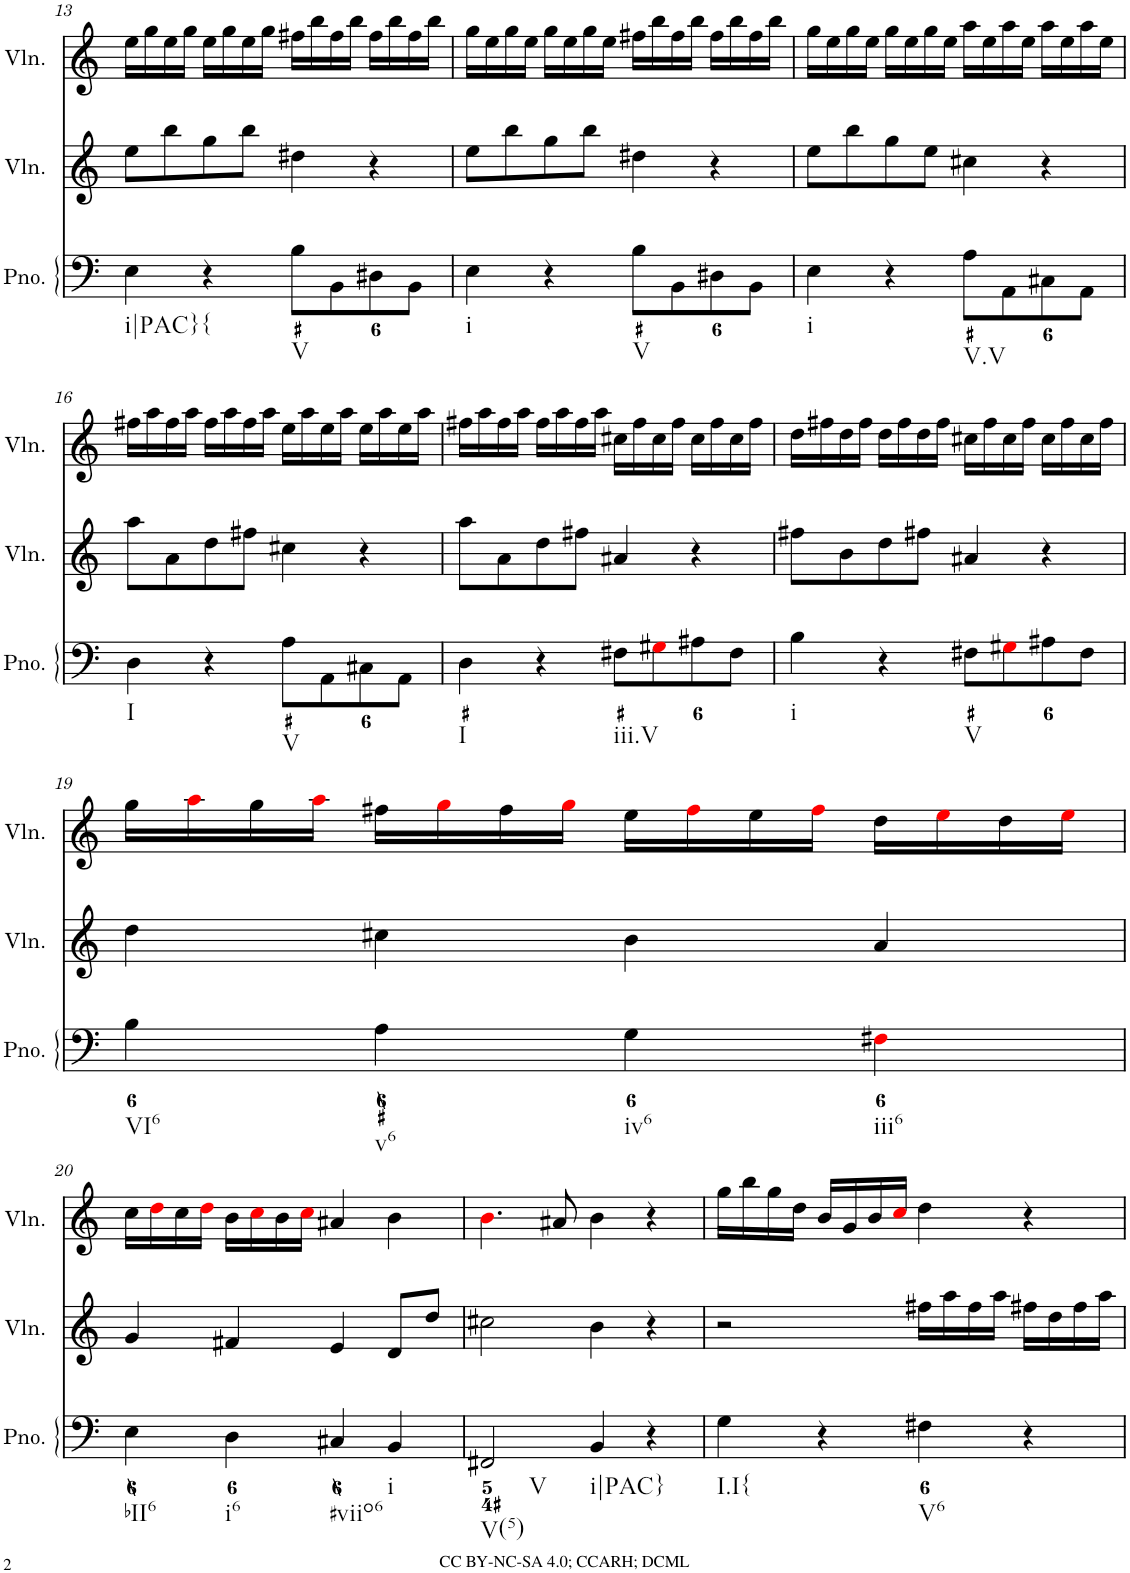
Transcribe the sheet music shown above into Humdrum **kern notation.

**kern	**kern	**kern
*part3	*part2	*part1
*staff3	*staff2	*staff1
*I"Piano	*I"Violin	*I"Violin
*I'Pno.	*I'Vln.	*I'Vln.
!!LO:PB:g=z
*clefF4	*clefG2	*clefG2
*k[]	*k[]	*k[]
*M4/4	*M4/4	*M4/4
*met(c)	*met(c)	*met(c)
=13	=13	=13
!LO:TX:b:t=i|PAC}{	!	!
4E\	8ee\L	16ee\LL
.	.	16gg\
.	8bb\	16ee\
.	.	16gg\JJ
4r	8gg\	16ee\LL
.	.	16gg\
.	8bb\J	16ee\
.	.	16gg\JJ
!LO:TX:b:t=V	!	!
8B\L	4dd#X\	16ff#X\LL
.	.	16bb\
8BB\	.	16ff#\
.	.	16bb\JJ
8D#X\	4r	16ff#\LL
.	.	16bb\
8BB\J	.	16ff#\
.	.	16bb\JJ
=14	=14	=14
!LO:TX:b:t=i	!	!
4E\	8ee\L	16gg\LL
.	.	16ee\
.	8bb\	16gg\
.	.	16ee\JJ
4r	8gg\	16gg\LL
.	.	16ee\
.	8bb\J	16gg\
.	.	16ee\JJ
!LO:TX:b:t=V	!	!
8B\L	4dd#X\	16ff#X\LL
.	.	16bb\
8BB\	.	16ff#\
.	.	16bb\JJ
8D#X\	4r	16ff#\LL
.	.	16bb\
8BB\J	.	16ff#\
.	.	16bb\JJ
=15	=15	=15
!LO:TX:b:t=i	!	!
4E\	8ee\L	16gg\LL
.	.	16ee\
.	8bb\	16gg\
.	.	16ee\JJ
4r	8gg\	16gg\LL
.	.	16ee\
.	8ee\J	16gg\
.	.	16ee\JJ
!LO:TX:b:t=V.V	!	!
8A\L	4cc#X\	16aa\LL
.	.	16ee\
8AA\	.	16aa\
.	.	16ee\JJ
8C#X\	4r	16aa\LL
.	.	16ee\
8AA\J	.	16aa\
.	.	16ee\JJ
!!LO:LB:g=z
=16	=16	=16
!LO:TX:b:t=I	!	!
4D\	8aa\L	16ff#X\LL
.	.	16aa\
.	8a\	16ff#\
.	.	16aa\JJ
4r	8dd\	16ff#\LL
.	.	16aa\
.	8ff#X\J	16ff#\
.	.	16aa\JJ
!LO:TX:b:t=V	!	!
8A\L	4cc#X\	16ee\LL
.	.	16aa\
8AA\	.	16ee\
.	.	16aa\JJ
8C#X\	4r	16ee\LL
.	.	16aa\
8AA\J	.	16ee\
.	.	16aa\JJ
=17	=17	=17
!LO:TX:b:t=I	!	!
4D\	8aa\L	16ff#X\LL
.	.	16aa\
.	8a\	16ff#\
.	.	16aa\JJ
4r	8dd\	16ff#\LL
.	.	16aa\
.	8ff#X\J	16ff#\
.	.	16aa\JJ
!LO:TX:b:t=iii.V	!	!
8F#X\L	4a#X/	16cc#X\LL
.	.	16ff#\
8G#Xi\	.	16cc#\
.	.	16ff#\JJ
8A#X\	4r	16cc#\LL
.	.	16ff#\
8F#\J	.	16cc#\
.	.	16ff#\JJ
=18	=18	=18
!LO:TX:b:t=i	!	!
4B\	8ff#X\L	16dd\LL
.	.	16ff#X\
.	8b\	16dd\
.	.	16ff#\JJ
4r	8dd\	16dd\LL
.	.	16ff#\
.	8ff#X\J	16dd\
.	.	16ff#\JJ
!LO:TX:b:t=V	!	!
8F#X\L	4a#X/	16cc#X\LL
.	.	16ff#\
8G#Xi\	.	16cc#\
.	.	16ff#\JJ
8A#X\	4r	16cc#\LL
.	.	16ff#\
8F#\J	.	16cc#\
.	.	16ff#\JJ
!!LO:LB:g=z
=19	=19	=19
!LO:TX:b:t=VI6	!	!
4B\	4dd\	16gg\LL
.	.	16aai\
.	.	16gg\
.	.	16aai\JJ
!LO:TX:b:t=v6	!	!
4A\	4cc#X\	16ff#X\LL
.	.	16ggi\
.	.	16ff#\
.	.	16ggi\JJ
!LO:TX:b:t=iv6	!	!
4G\	4b\	16ee\LL
.	.	16ff#i\
.	.	16ee\
.	.	16ff#i\JJ
!LO:TX:b:t=iii6	!	!
4F#Xi\	4a/	16dd\LL
.	.	16eei\
.	.	16dd\
.	.	16eei\JJ
!!LO:LB:g=z
=20	=20	=20
!LO:TX:b:t=bII6	!	!
4E\	4g/	16cc\LL
.	.	16ddi\
.	.	16cc\
.	.	16ddi\JJ
!LO:TX:b:t=i6	!	!
4D\	4f#X/	16b\LL
.	.	16cci\
.	.	16b\
.	.	16cci\JJ
!LO:TX:b:t=#viio6	!	!
4C#X/	4e/	4a#X/
!LO:TX:b:t=i	!	!
4BB/	8d/L	4b\
.	8dd/J	.
=21	=21	=21
!LO:TX:b:t=V(5)	!	!
!LO:TX:b:t=V	!	!
2FF#X/	2cc#X\	4.bi\
.	.	8a#X/
!LO:TX:b:t=i|PAC}	!	!
4BB/	4b\	4b\
4r	4r	4r
=22	=22	=22
!LO:TX:b:t=I.I{	!	!
4G\	2r	16gg\LL
.	.	16bb\
.	.	16gg\
.	.	16dd\JJ
4r	.	16b/LL
.	.	16g/
.	.	16b/
.	.	16cci/JJ
!LO:TX:b:t=V6	!	!
4F#X\	16ff#X\LL	4dd\
.	16aa\	.
.	16ff#\	.
.	16aa\JJ	.
4r	16ff#X\LL	4r
.	16dd\	.
.	16ff#\	.
.	16aa\JJ	.
=	=	=
*-	*-	*-
